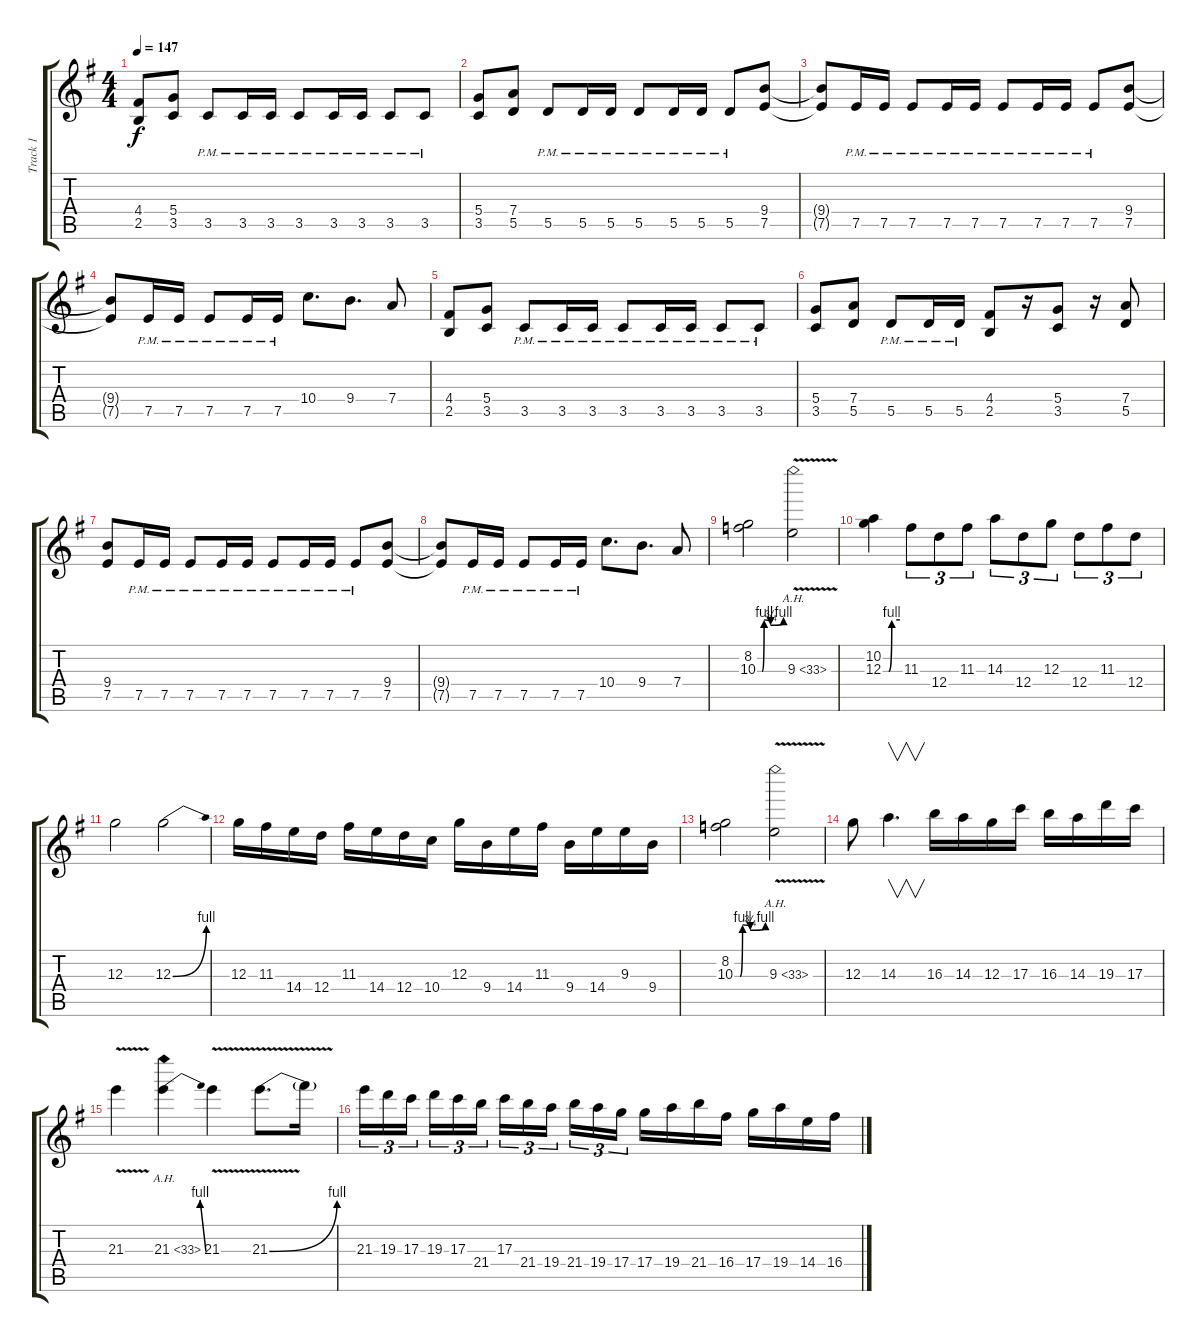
\track ("Track 1" "Track 1") {instrument distortionguitar}
\staff {score tabs}
\tuning (E4 B3 G3 D3 A2 E2) {hide}
\ts (4 4)
\tempo 147
\clef g2
\ks eminor
(4.4 2.5).8{dy f} (5.4 3.5).8 3.5{pm}.8 3.5{pm}.16 3.5{pm}.16 3.5{pm}.8 3.5{pm}.16 3.5{pm}.16 3.5{pm}.8 3.5{pm}.8 |
(5.4 3.5).8 (7.4 5.5).8 5.5{pm}.8 5.5{pm}.16 5.5{pm}.16 5.5{pm}.8 5.5{pm}.16 5.5{pm}.16 5.5{pm}.8 (9.4 7.5).8 |
(9.4{t} 7.5{t}).8 7.5{pm}.16 7.5{pm}.16 7.5{pm}.8 7.5{pm}.16 7.5{pm}.16 7.5{pm}.8 7.5{pm}.16 7.5{pm}.16 7.5{pm}.8 (9.4 7.5).8 |
(9.4{t} 7.5{t}).8 7.5{pm}.16 7.5{pm}.16 7.5{pm}.8 7.5{pm}.16 7.5{pm}.16 10.4.8{d} 9.4.8{d} 7.4.8 |
(4.4 2.5).8 (5.4 3.5).8 3.5{pm}.8 3.5{pm}.16 3.5{pm}.16 3.5{pm}.8 3.5{pm}.16 3.5{pm}.16 3.5{pm}.8 3.5{pm}.8 |
(5.4 3.5).8 (7.4 5.5).8 5.5{pm}.8 5.5{pm}.16 5.5{pm}.16 (4.4 2.5).8 r.16 (5.4 3.5).8 r.16 (7.4 5.5).8 |
(9.4 7.5).8 7.5{pm}.16 7.5{pm}.16 7.5{pm}.8 7.5{pm}.16 7.5{pm}.16 7.5{pm}.8 7.5{pm}.16 7.5{pm}.16 7.5{pm}.8 (9.4 7.5).8 |
(9.4{t} 7.5{t}).8 7.5{pm}.16 7.5{pm}.16 7.5{pm}.8 7.5{pm}.16 7.5{pm}.16 10.4.8{d} 9.4.8{d} 7.4.8 |
(8.2 10.3{be (custom 0 0 10 0 15 4 30 3 60 4)}).2 9.3{ah 24 v}.2 |
(10.2 12.3{be (custom 0 0 20 0 31 4 60 4)}).4 11.3.8{tu (3 2)} 12.4.8{tu (3 2)} 11.3.8{tu (3 2)} 14.3.8{tu (3 2)} 12.4.8{tu (3 2)} 12.3.8{tu (3 2)} 12.4.8{tu (3 2)} 11.3.8{tu (3 2)} 12.4.8{tu (3 2)} |
12.3.2 12.3{be (bend 0 0 60 4)}.2 |
12.3.16 11.3.16 14.4.16 12.4.16 11.3.16 14.4.16 12.4.16 10.4.16 12.3.16 9.4.16 14.4.16 11.3.16 9.4.16 14.4.16 9.3.16 9.4.16 |
(8.2 10.3{be (custom 0 0 10 0 15 4 30 3 60 4)}).2 9.3{ah 24 v}.2 |
12.3.8 14.3.4{v d} 16.3.16 14.3.16 12.3.16 17.3.16 16.3.16 14.3.16 19.3.16 17.3.16 |
21.3{v}.4 21.3{be (bend 0 0 60 4) ah 12}.4 21.3{v}.4 21.3{be (bend 0 0 60 4) v}.8{d} 21.3{t}.16 |
21.3.16{tu (3 2)} 19.3.16{tu (3 2)} 17.3.16{tu (3 2) beam splitsecondary} 19.3.16{tu (3 2)} 17.3.16{tu (3 2)} 21.4.16{tu (3 2)} 17.3.16{tu (3 2)} 21.4.16{tu (3 2)} 19.4.16{tu (3 2) beam splitsecondary} 21.4.16{tu (3 2)} 19.4.16{tu (3 2)} 17.4.16{tu (3 2)} 17.4.16 19.4.16 21.4.16 16.4.16 17.4.16 19.4.16 14.4.16 16.4.16
